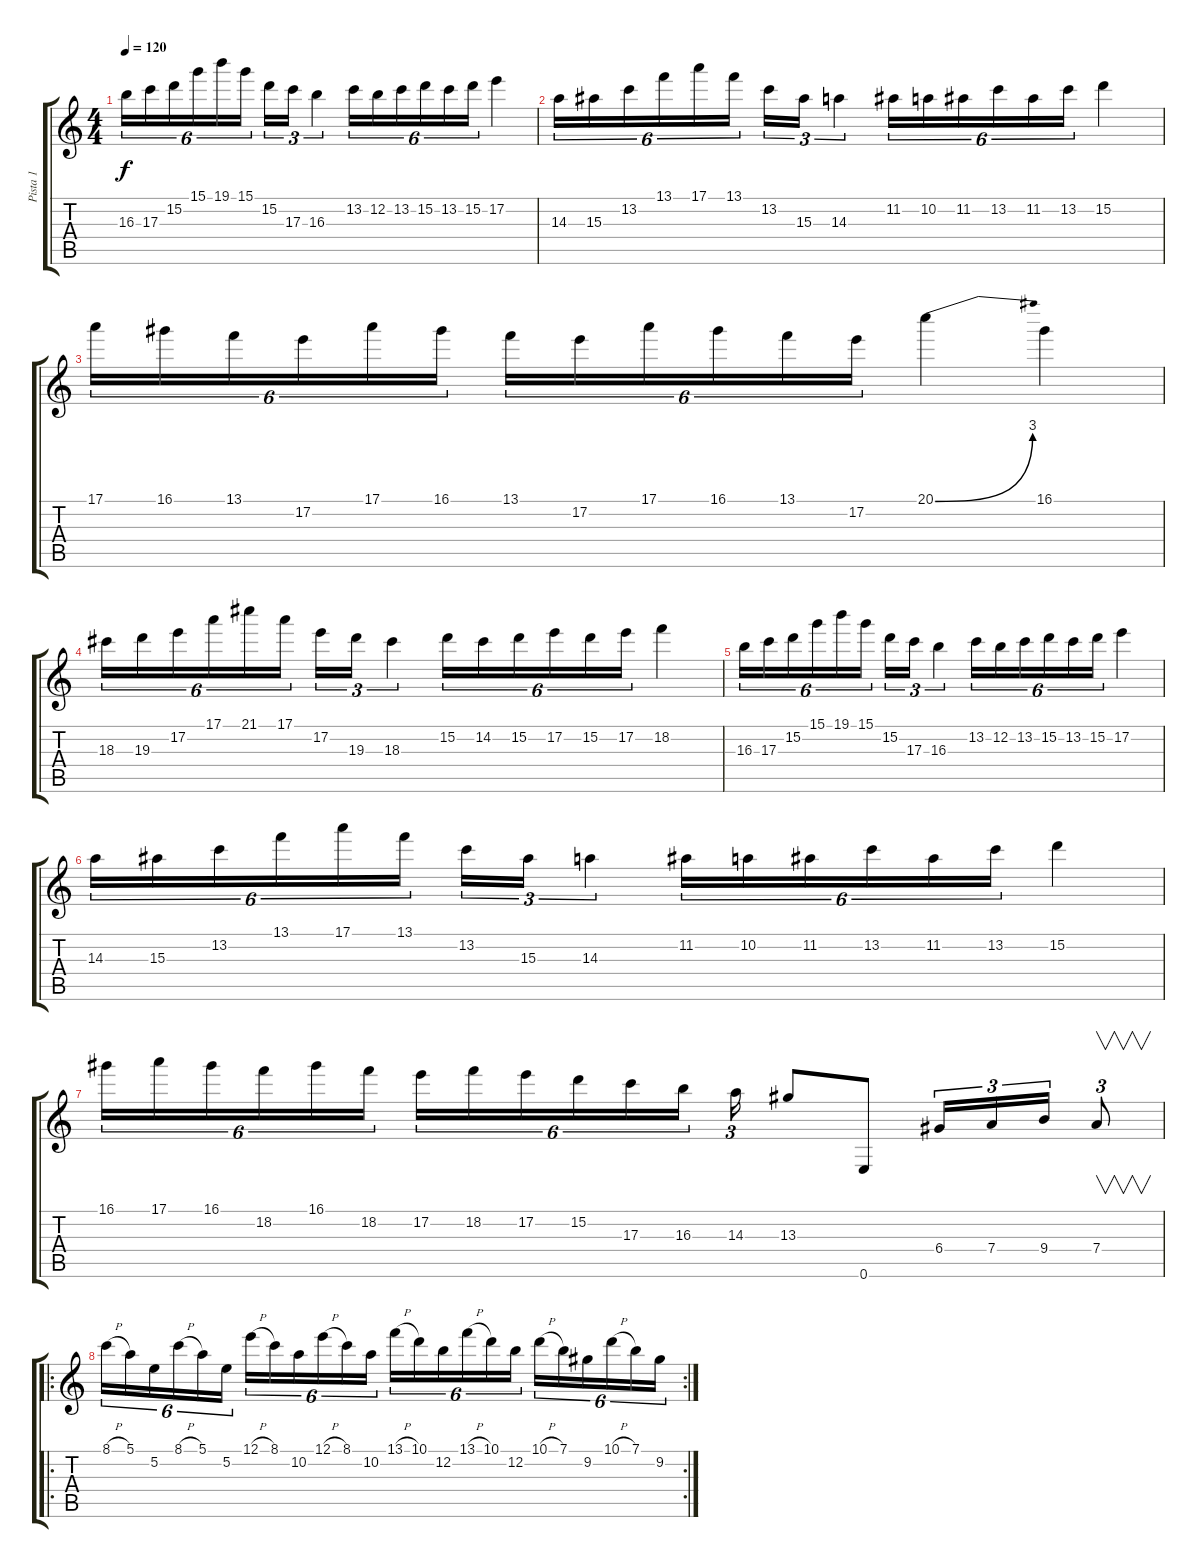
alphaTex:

\track ("Pista 1" "Pista 1") {instrument overdrivenguitar}
\staff {score tabs}
\tuning (E4 B3 G3 D3 A2 E2) {hide}
\ts (4 4)
\tempo 120
\clef g2
\ks c
16.3.16{tu (6 4) dy f} 17.3.16{tu (6 4)} 15.2.16{tu (6 4)} 15.1.16{tu (6 4)} 19.1.16{tu (6 4)} 15.1.16{tu (6 4)} 15.2.16{tu (3 2)} 17.3.16{tu (3 2)} 16.3.4{tu (3 2)} 13.2.16{tu (6 4)} 12.2.16{tu (6 4)} 13.2.16{tu (6 4)} 15.2.16{tu (6 4)} 13.2.16{tu (6 4)} 15.2.16{tu (6 4)} 17.2.4 |
14.3.16{tu (6 4)} 15.3.16{tu (6 4)} 13.2.16{tu (6 4)} 13.1.16{tu (6 4)} 17.1.16{tu (6 4)} 13.1.16{tu (6 4)} 13.2.16{tu (3 2)} 15.3.16{tu (3 2)} 14.3.4{tu (3 2)} 11.2.16{tu (6 4)} 10.2.16{tu (6 4)} 11.2.16{tu (6 4)} 13.2.16{tu (6 4)} 11.2.16{tu (6 4)} 13.2.16{tu (6 4)} 15.2.4 |
17.1.16{tu (6 4)} 16.1.16{tu (6 4)} 13.1.16{tu (6 4)} 17.2.16{tu (6 4)} 17.1.16{tu (6 4)} 16.1.16{tu (6 4)} 13.1.16{tu (6 4)} 17.2.16{tu (6 4)} 17.1.16{tu (6 4)} 16.1.16{tu (6 4)} 13.1.16{tu (6 4)} 17.2.16{tu (6 4)} 20.1{be (bend 0 0 60 12)}.4 16.1.4 |
18.3.16{tu (6 4)} 19.3.16{tu (6 4)} 17.2.16{tu (6 4)} 17.1.16{tu (6 4)} 21.1.16{tu (6 4)} 17.1.16{tu (6 4)} 17.2.16{tu (3 2)} 19.3.16{tu (3 2)} 18.3.4{tu (3 2)} 15.2.16{tu (6 4)} 14.2.16{tu (6 4)} 15.2.16{tu (6 4)} 17.2.16{tu (6 4)} 15.2.16{tu (6 4)} 17.2.16{tu (6 4)} 18.2.4 |
16.3.16{tu (6 4)} 17.3.16{tu (6 4)} 15.2.16{tu (6 4)} 15.1.16{tu (6 4)} 19.1.16{tu (6 4)} 15.1.16{tu (6 4)} 15.2.16{tu (3 2)} 17.3.16{tu (3 2)} 16.3.4{tu (3 2)} 13.2.16{tu (6 4)} 12.2.16{tu (6 4)} 13.2.16{tu (6 4)} 15.2.16{tu (6 4)} 13.2.16{tu (6 4)} 15.2.16{tu (6 4)} 17.2.4 |
14.3.16{tu (6 4)} 15.3.16{tu (6 4)} 13.2.16{tu (6 4)} 13.1.16{tu (6 4)} 17.1.16{tu (6 4)} 13.1.16{tu (6 4)} 13.2.16{tu (3 2)} 15.3.16{tu (3 2)} 14.3.4{tu (3 2)} 11.2.16{tu (6 4)} 10.2.16{tu (6 4)} 11.2.16{tu (6 4)} 13.2.16{tu (6 4)} 11.2.16{tu (6 4)} 13.2.16{tu (6 4)} 15.2.4 |
16.1.16{tu (6 4)} 17.1.16{tu (6 4)} 16.1.16{tu (6 4)} 18.2.16{tu (6 4)} 16.1.16{tu (6 4)} 18.2.16{tu (6 4)} 17.2.16{tu (6 4)} 18.2.16{tu (6 4)} 17.2.16{tu (6 4)} 15.2.16{tu (6 4)} 17.3.16{tu (6 4)} 16.3.16{tu (6 4)} 14.3.16{tu (3 2)} 13.3.8 0.6.8 6.4.16{tu (3 2)} 7.4.16{tu (3 2)} 9.4.16{tu (3 2)} 7.4.8{v tu (3 2)} |
\ro
\rc 2
8.1{h}.16{tu (6 4)} 5.1.16{tu (6 4)} 5.2.16{tu (6 4)} 8.1{h}.16{tu (6 4)} 5.1.16{tu (6 4)} 5.2.16{tu (6 4)} 12.1{h}.16{tu (6 4)} 8.1.16{tu (6 4)} 10.2.16{tu (6 4)} 12.1{h}.16{tu (6 4)} 8.1.16{tu (6 4)} 10.2.16{tu (6 4)} 13.1{h}.16{tu (6 4)} 10.1.16{tu (6 4)} 12.2.16{tu (6 4)} 13.1{h}.16{tu (6 4)} 10.1.16{tu (6 4)} 12.2.16{tu (6 4)} 10.1{h}.16{tu (6 4)} 7.1.16{tu (6 4)} 9.2.16{tu (6 4)} 10.1{h}.16{tu (6 4)} 7.1.16{tu (6 4)} 9.2.16{tu (6 4)}
